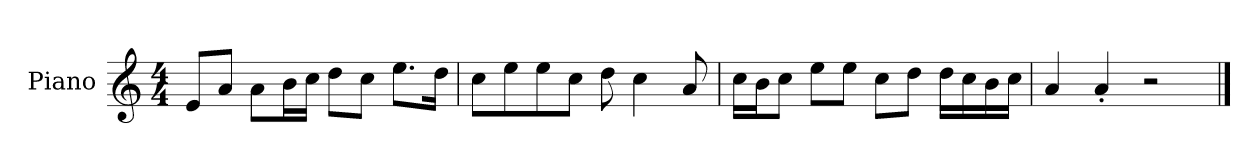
**kern
*part1
*staff1
*I"Piano
*I'P-no
*clefG2
*k[]
*M4/4
*MM90
=1
8e/L
8a/J
8a\L
16b\L
16cc\JJ
8dd\L
8cc\J
8.ee\L
16dd\Jk
=2
8cc\L
8ee\
8ee\
8cc\J
8dd\
4cc\
8a/
=3
16cc\LL
16b\J
8cc\J
8ee\L
8ee\J
8cc\L
8dd\J
16dd\LL
16cc\
16b\
16cc\JJ
=4
4a/
4a'/
2r
==
*-
